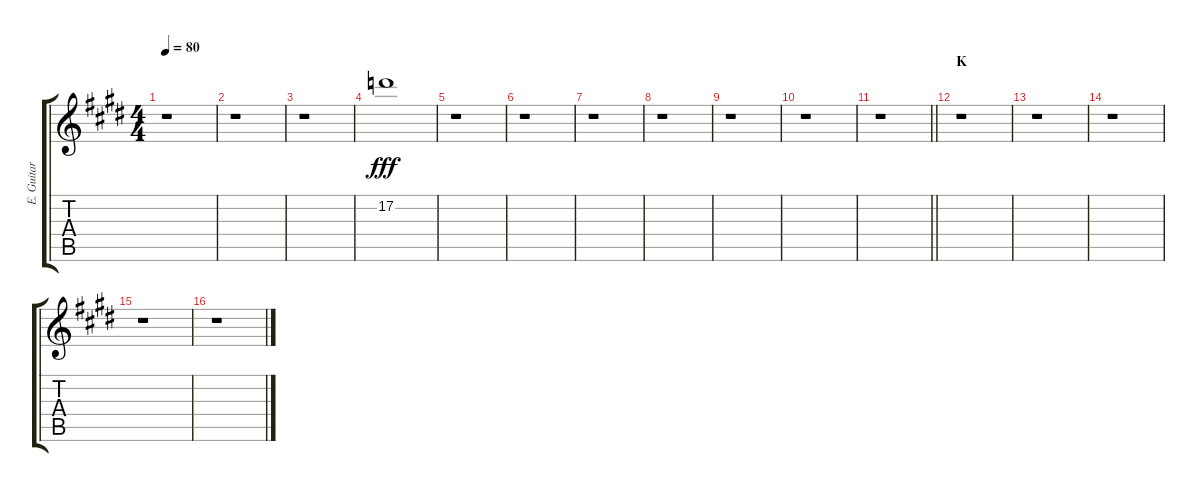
\track ("E. Guitar I" "E. Guitar ") {instrument electricguitarclean}
\staff {score tabs}
\tuning (D4 A3 F3 C3 G2 D2) {hide}
\ts (4 4)
\tempo 80
\clef g2
\ks e
r.1{dy fff} |
r.1 |
r.1 |
17.2.1 |
r.1 |
r.1 |
r.1 |
r.1 |
r.1 |
r.1 |
\barLineRight lightlight
r.1 |
\section ("" "K")
r.1 |
r.1 |
r.1 |
r.1 |
r.1
